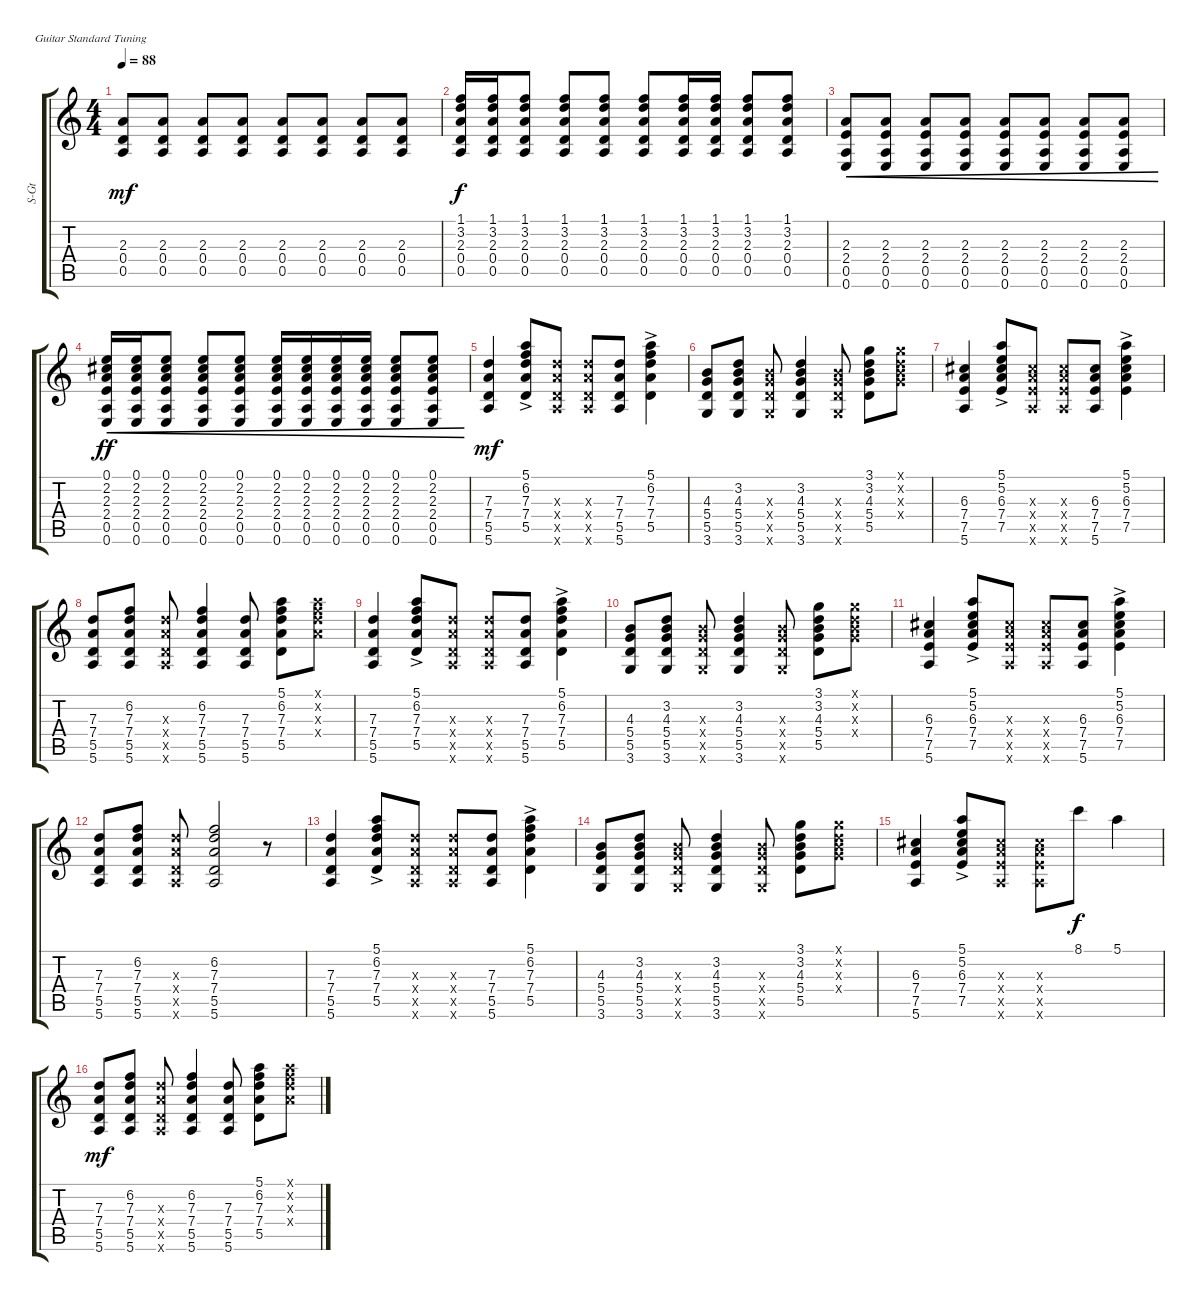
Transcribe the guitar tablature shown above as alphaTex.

\defaultSystemsLayout 4
\bracketExtendMode groupsimilarinstruments
\multiTrackTrackNamePolicy hidden
\otherSystemsTrackNameOrientation horizontal
\track ("Илья" "S-Gt") {instrument acousticguitarsteel}
\staff {score tabs}
\tuning (E4 B3 G3 D3 A2 E2)
\ts (4 4)
\tempo 88
\clef g2
\ks c
(2.3 0.4 0.5).8{dy mf} (2.3 0.4 0.5).8 (2.3 0.4 0.5).8 (2.3 0.4 0.5).8 (2.3 0.4 0.5).8 (2.3 0.4 0.5).8 (2.3 0.4 0.5).8 (2.3 0.4 0.5).8 |
(2.3 0.4 0.5 3.2 1.1).16{dy f} (2.3 0.4 0.5 3.2 1.1).16 (2.3 0.4 0.5 3.2 1.1).8 (2.3 0.4 0.5 3.2 1.1).8 (2.3 0.4 0.5 3.2 1.1).8 (2.3 0.4 0.5 3.2 1.1).8 (2.3 0.4 0.5 3.2 1.1).16 (2.3 0.4 0.5 3.2 1.1).16 (2.3 0.4 0.5 3.2 1.1).8 (2.3 0.4 0.5 3.2 1.1).8 |
(2.3 2.4 0.5 0.6).8{cre} (2.3 2.4 0.5 0.6).8{cre} (2.3 2.4 0.5 0.6).8{cre} (2.3 2.4 0.5 0.6).8{cre} (2.3 2.4 0.5 0.6).8{cre} (2.3 2.4 0.5 0.6).8{cre} (2.3 2.4 0.5 0.6).8{cre} (2.3 2.4 0.5 0.6).8{cre} |
(2.3 2.4 0.5 0.6 2.2 0.1).16{cre dy ff} (2.3 2.4 0.5 0.6 2.2 0.1).16{cre} (2.3 2.4 0.5 0.6 2.2 0.1).8{cre} (2.3 2.4 0.5 0.6 2.2 0.1).8{cre} (2.3 2.4 0.5 0.6 2.2 0.1).8{cre} (2.3 2.4 0.5 0.6 2.2 0.1).16{cre} (2.3 2.4 0.5 0.6 2.2 0.1).16{cre} (2.3 2.4 0.5 0.6 2.2 0.1).16{cre} (2.3 2.4 0.5 0.6 2.2 0.1).16{cre} (2.3 2.4 0.5 0.6 2.2 0.1).8{cre} (2.3 2.4 0.5 0.6 2.2 0.1).8{cre} |
(7.3 7.4 5.5 5.6).4{dy mf} (5.1{ac} 6.2{ac} 7.3{ac} 7.4{ac} 5.5{ac}).8 (7.3{x} 7.4{x} 5.5{x} 5.6{x}).8 (7.3{x} 7.4{x} 5.5{x} 5.6{x}).8 (7.3 7.4 5.5 5.6).8 (5.1{ac} 6.2{ac} 7.3{ac} 7.4{ac} 5.5{ac}).4 |
(4.3 5.4 5.5 3.6).8 (3.2 4.3 5.4 5.5 3.6).8 (4.3{x} 5.4{x} 5.5{x} 3.6{x}).8 (3.2 4.3 5.4 5.5 3.6).4 (4.3{x} 5.4{x} 5.5{x} 3.6{x}).8 (3.1 3.2 4.3 5.4 5.5).8 (3.1{x} 3.2{x} 4.3{x} 5.4{x}).8 |
(6.3 7.4 7.5 5.6).4 (5.1 5.2 6.3 7.4{ac} 7.5).8 (6.3{x} 7.4{x} 7.5{x} 5.6{x}).8 (6.3{x} 7.4{x} 7.5{x} 5.6{x}).8 (6.3 7.4 7.5 5.6).8 (5.1 5.2 6.3 7.4{ac} 7.5).4 |
(7.3 7.4 5.5 5.6).8 (6.2 7.3 7.4 5.5 5.6).8 (7.3{x} 7.4{x} 5.5{x} 5.6{x}).8 (6.2 7.3 7.4 5.5 5.6).4 (7.3 7.4 5.5 5.6).8 (5.1 6.2 7.3 7.4 5.5).8 (5.1{x} 6.2{x} 7.3{x} 7.4{x}).8 |
(7.3 7.4 5.5 5.6).4 (5.1{ac} 6.2{ac} 7.3{ac} 7.4{ac} 5.5{ac}).8 (7.3{x} 7.4{x} 5.5{x} 5.6{x}).8 (7.3{x} 7.4{x} 5.5{x} 5.6{x}).8 (7.3 7.4 5.5 5.6).8 (5.1{ac} 6.2{ac} 7.3{ac} 7.4{ac} 5.5{ac}).4 |
(4.3 5.4 5.5 3.6).8 (3.2 4.3 5.4 5.5 3.6).8 (4.3{x} 5.4{x} 5.5{x} 3.6{x}).8 (3.2 4.3 5.4 5.5 3.6).4 (4.3{x} 5.4{x} 5.5{x} 3.6{x}).8 (3.1 3.2 4.3 5.4 5.5).8 (3.1{x} 3.2{x} 4.3{x} 5.4{x}).8 |
(6.3 7.4 7.5 5.6).4 (5.1 5.2 6.3 7.4{ac} 7.5).8 (6.3{x} 7.4{x} 7.5{x} 5.6{x}).8 (6.3{x} 7.4{x} 7.5{x} 5.6{x}).8 (6.3 7.4 7.5 5.6).8 (5.1 5.2 6.3 7.4{ac} 7.5).4 |
(7.3 7.4 5.5 5.6).8 (6.2 7.3 7.4 5.5 5.6).8 (7.3{x} 7.4{x} 5.5{x} 5.6{x}).8 (6.2 7.3 7.4 5.5 5.6).2 r.8 |
(7.3 7.4 5.5 5.6).4 (5.1{ac} 6.2{ac} 7.3{ac} 7.4{ac} 5.5{ac}).8 (7.3{x} 7.4{x} 5.5{x} 5.6{x}).8 (7.3{x} 7.4{x} 5.5{x} 5.6{x}).8 (7.3 7.4 5.5 5.6).8 (5.1{ac} 6.2{ac} 7.3{ac} 7.4{ac} 5.5{ac}).4 |
(4.3 5.4 5.5 3.6).8 (3.2 4.3 5.4 5.5 3.6).8 (4.3{x} 5.4{x} 5.5{x} 3.6{x}).8 (3.2 4.3 5.4 5.5 3.6).4 (4.3{x} 5.4{x} 5.5{x} 3.6{x}).8 (3.1 3.2 4.3 5.4 5.5).8 (3.1{x} 3.2{x} 4.3{x} 5.4{x}).8 |
(6.3 7.4 7.5 5.6).4 (5.1 5.2 6.3 7.4{ac} 7.5).8 (6.3{x} 7.4{x} 7.5{x} 5.6{x}).8 (6.3{x} 7.4{x} 7.5{x} 5.6{x}).8 8.1.8{dy f} 5.1.4 |
(7.3 7.4 5.5 5.6).8{dy mf} (6.2 7.3 7.4 5.5 5.6).8 (7.3{x} 7.4{x} 5.5{x} 5.6{x}).8 (6.2 7.3 7.4 5.5 5.6).4 (7.3 7.4 5.5 5.6).8 (5.1 6.2 7.3 7.4 5.5).8 (5.1{x} 6.2{x} 7.3{x} 7.4{x}).8
